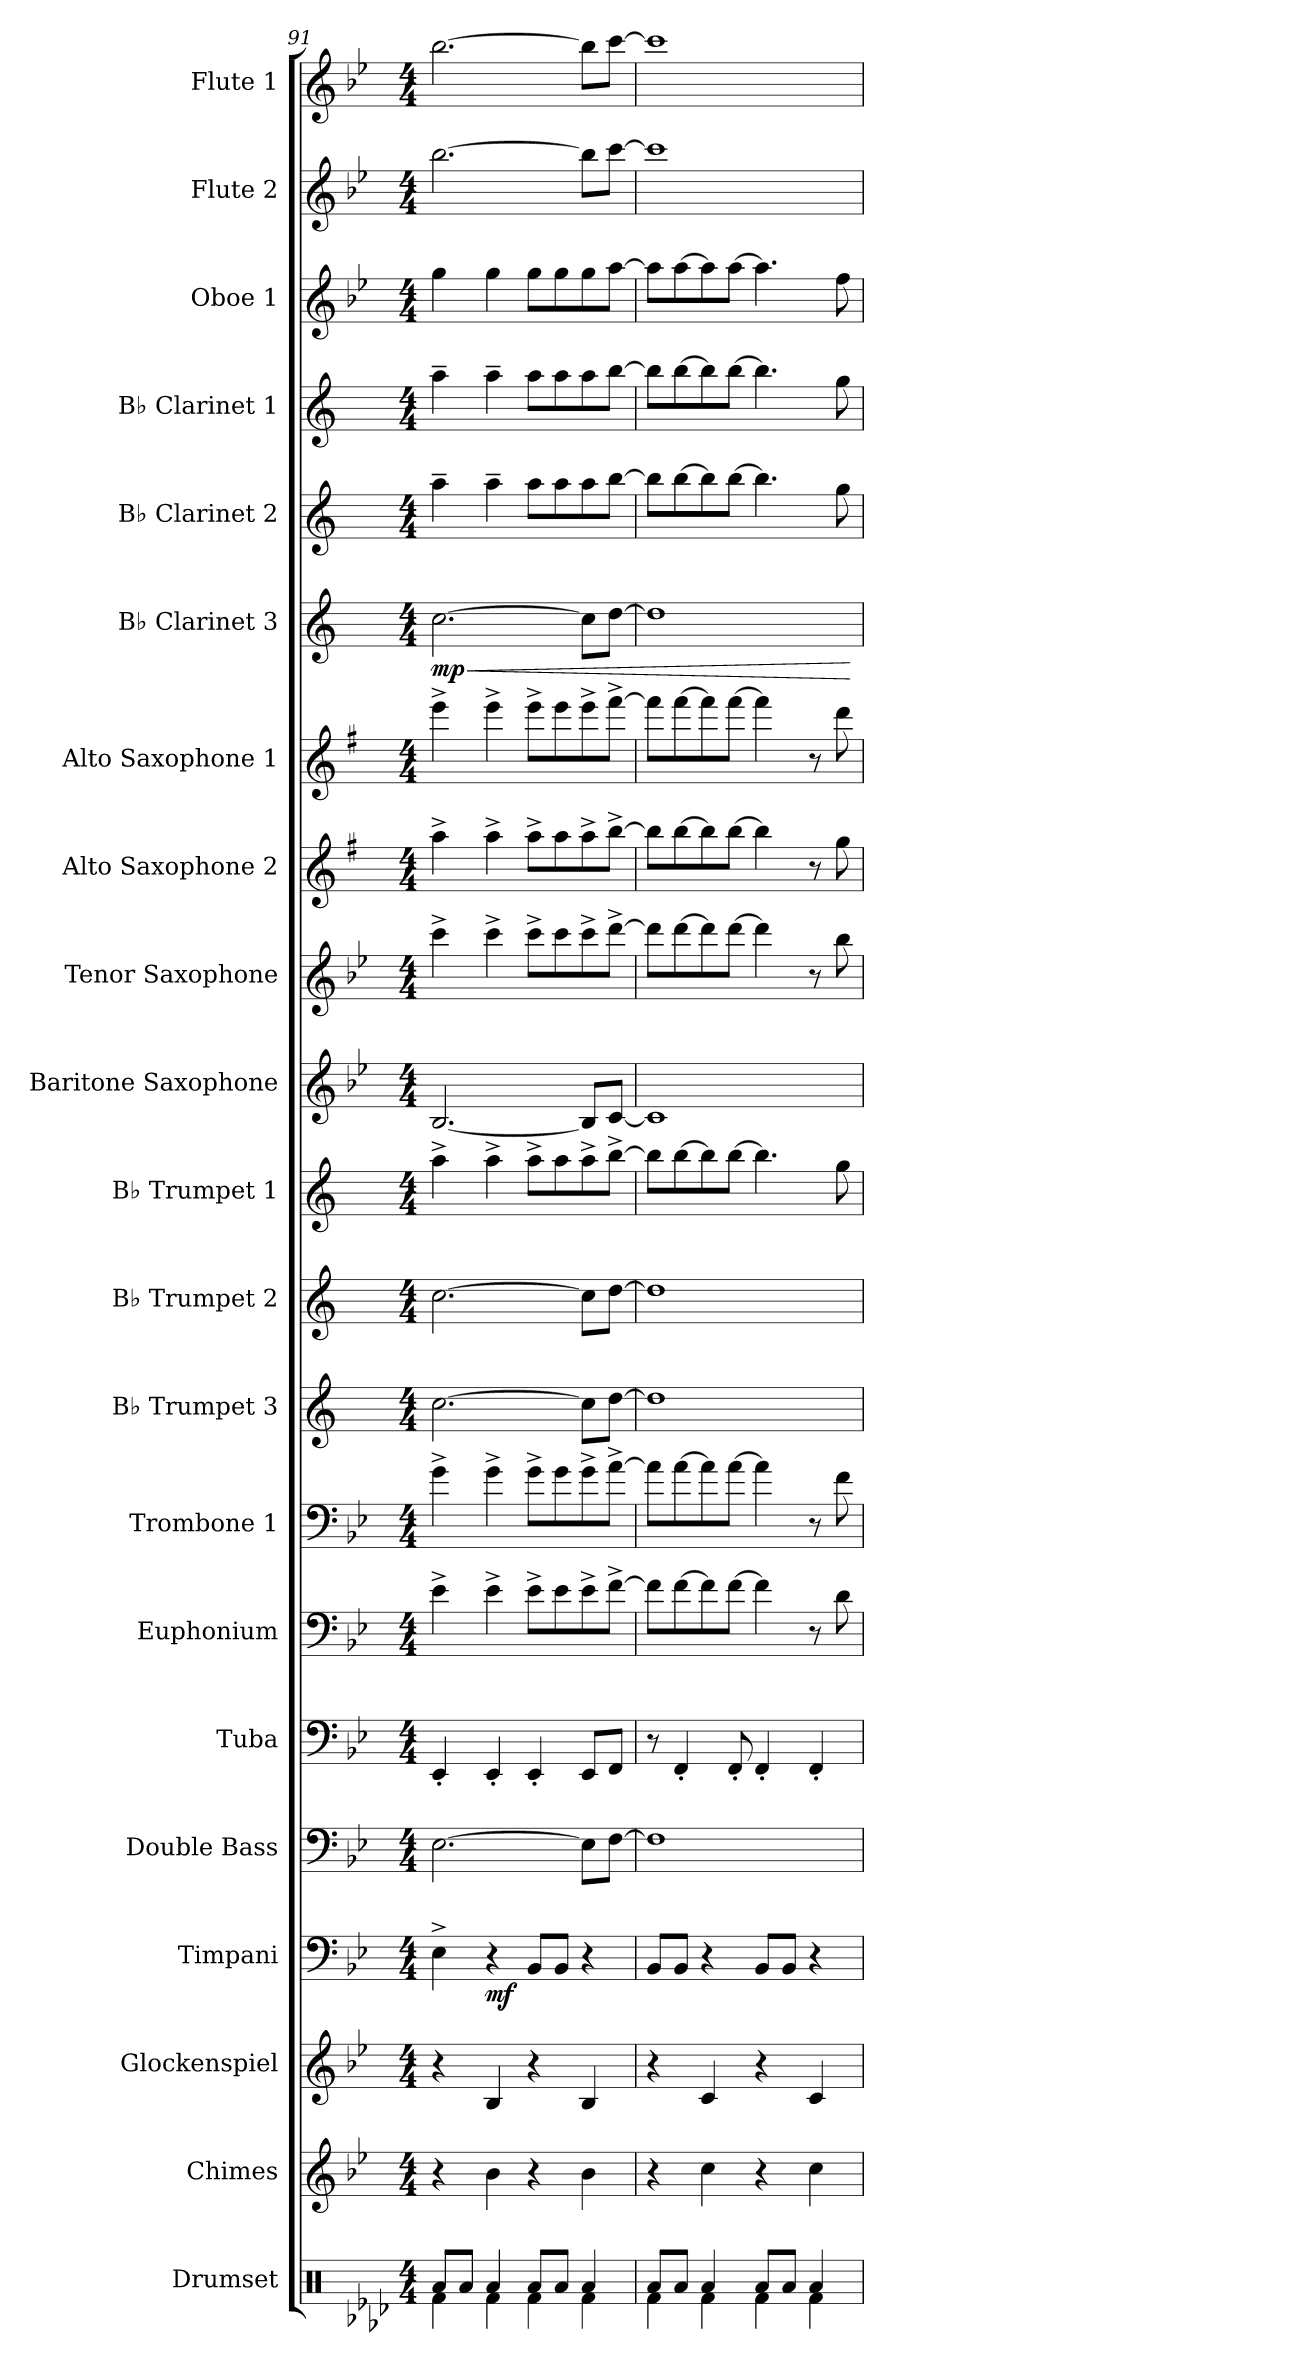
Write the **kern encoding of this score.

**kern	**kern	**kern	**kern	**dynam	**kern	**kern	**kern	**kern	**kern	**kern	**kern	**kern	**kern	**kern	**kern	**kern	**dynam	**kern	**kern	**kern	**kern	**kern
*part21	*part20	*part19	*part18	*part18	*part17	*part16	*part15	*part14	*part13	*part12	*part11	*part10	*part9	*part8	*part7	*part6	*part6	*part5	*part4	*part3	*part2	*part1
*staff21	*staff20	*staff19	*staff18	*staff18	*staff17	*staff16	*staff15	*staff14	*staff13	*staff12	*staff11	*staff10	*staff9	*staff8	*staff7	*staff6	*staff6	*staff5	*staff4	*staff3	*staff2	*staff1
*I"Drumset	*I"Chimes	*I"Glockenspiel	*I"Timpani	*	*I"Double Bass	*I"Tuba	*I"Euphonium	*I"Trombone 1	*I"B♭ Trumpet 3	*I"B♭ Trumpet 2	*I"B♭ Trumpet 1	*I"Baritone Saxophone	*I"Tenor Saxophone	*I"Alto Saxophone 2	*I"Alto Saxophone 1	*I"B♭ Clarinet 3	*	*I"B♭ Clarinet 2	*I"B♭ Clarinet 1	*I"Oboe 1	*I"Flute 2	*I"Flute 1
*I'D. Set	*I'Cme.	*I'Glk.	*I'Timp.	*	*I'Db.	*I'Tba.	*I'Euph.	*I'Tbn. 1	*I'B♭ Tpt. 3	*I'B♭ Tpt. 2	*I'B♭ Tpt. 1	*I'Bar. Sax.	*I'T. Sax.	*I'A. Sax. 2	*I'A. Sax. 1	*I'B♭ Cl. 3	*	*I'B♭ Cl. 2	*I'B♭ Cl. 1	*I'Ob. 1	*I'Fl. 2	*I'Fl. 1
*clefX	*clefG2	*clefG2	*clefF4	*	*clefF4	*clefF4	*clefF4	*clefF4	*clefG2	*clefG2	*clefG2	*clefG2	*clefG2	*clefG2	*clefG2	*clefG2	*	*clefG2	*clefG2	*clefG2	*clefG2	*clefG2
*	*	*ITrd-14c-24	*	*	*ITrd7c12	*	*	*	*ITrd1c2	*ITrd1c2	*ITrd1c2	*ITrd12c21	*ITrd8c14	*ITrd5c9	*ITrd5c9	*ITrd1c2	*	*ITrd1c2	*ITrd1c2	*	*	*
*k[b-e-a-d-]	*k[b-e-]	*k[b-e-]	*k[b-e-]	*	*k[b-e-]	*k[b-e-]	*k[b-e-]	*k[b-e-]	*k[b-e-]	*k[b-e-]	*k[b-e-]	*k[b-e-]	*k[b-e-]	*k[b-e-]	*k[b-e-]	*k[b-e-]	*	*k[b-e-]	*k[b-e-]	*k[b-e-]	*k[b-e-]	*k[b-e-]
*M4/4	*M4/4	*M4/4	*M4/4	*	*M4/4	*M4/4	*M4/4	*M4/4	*M4/4	*M4/4	*M4/4	*M4/4	*M4/4	*M4/4	*M4/4	*M4/4	*	*M4/4	*M4/4	*M4/4	*M4/4	*M4/4
=91	=91	=91	=91	=91	=91	=91	=91	=91	=91	=91	=91	=91	=91	=91	=91	=91	=91	=91	=91	=91	=91	=91
*^	*	*	*	*	*	*	*	*	*	*	*	*	*	*	*	*	*	*	*	*	*	*
!	!	!	!	!	!	!	!	!	!	!	!	!	!	!	!	!	!	!LO:HP:b	!	!	!	!	!
!	!	!	!	!	!	!	!	!	!	!	!	!	!	!	!	!	!	!LO:DY:n=1:b	!	!	!	!	!
8Ra/L	4Rf\	4r	4r	4E-^\	.	[2.EE-\	4EE-'/	4e-^\	4g^\	[2.b-\	[2.b-\	4gg^\	[2.BB-/	4cc^\	4cc^\	4gg^\	[2.b-\	< mp	4gg~\	4gg~\	4gg\	[2.bb-\	[2.bb-\
8Ra/J	.	.	.	.	.	.	.	.	.	.	.	.	.	.	.	.	.	.	.	.	.	.	.
!	!	!	!	!	!LO:DY:b	!	!	!	!	!	!	!	!	!	!	!	!	!	!	!	!	!	!
4Ra/	4Rf\	4b-\	4bb-/	4r	mf	.	4EE-'/	4e-^\	4g^\	.	.	4gg^\	.	4cc^\	4cc^\	4gg^\	.	.	4gg~\	4gg~\	4gg\	.	.
8Ra/L	4Rf\	4r	4r	8BB-/L	.	.	4EE-'/	8e-^\L	8g^\L	.	.	8gg^\L	.	8cc^\L	8cc^\L	8gg^\L	.	.	8gg\L	8gg\L	8gg\L	.	.
8Ra/J	.	.	.	8BB-/J	.	.	.	8e-\	8g\	.	.	8gg\	.	8cc\	8cc\	8gg\	.	.	8gg\	8gg\	8gg\	.	.
4Ra/	4Rf\	4b-\	4bb-/	4r	.	8EE-\L]	8EE-/L	8e-^\	8g^\	8b-\L]	8b-\L]	8gg^\	8BB-/L]	8cc^\	8cc^\	8gg^\	8b-\L]	.	8gg\	8gg\	8gg\	8bb-\L]	8bb-\L]
.	.	.	.	.	.	[8FF\J	8FF/J	[8f^\J	[8a^\J	[8cc\J	[8cc\J	[8aa^\J	[8C/J	[8dd^\J	[8dd^\J	[8aa^\J	[8cc\J	.	[8aa\J	[8aa\J	[8aa\J	[8ccc\J	[8ccc\J
!!LO:PB:g=z
=92	=92	=92	=92	=92	=92	=92	=92	=92	=92	=92	=92	=92	=92	=92	=92	=92	=92	=92	=92	=92	=92	=92	=92
8Ra/L	4Rf\	4r	4r	8BB-/L	.	1FF]	8r	8f\L]	8a\L]	1cc]	1cc]	8aa\L]	1C]	8dd\L]	8dd\L]	8aa\L]	1cc]	.	8aa\L]	8aa\L]	8aa\L]	1ccc]	1ccc]
8Ra/J	.	.	.	8BB-/J	.	.	4FF'/	[8f\	[8a\	.	.	[8aa\	.	[8dd\	[8dd\	[8aa\	.	.	[8aa\	[8aa\	[8aa\	.	.
4Ra/	4Rf\	4cc\	4ccc/	4r	.	.	.	8f\]	8a\]	.	.	8aa\]	.	8dd\]	8dd\]	8aa\]	.	.	8aa\]	8aa\]	8aa\]	.	.
.	.	.	.	.	.	.	8FF'/	[8f\J	[8a\J	.	.	[8aa\J	.	[8dd\J	[8dd\J	[8aa\J	.	.	[8aa\J	[8aa\J	[8aa\J	.	.
8Ra/L	4Rf\	4r	4r	8BB-/L	.	.	4FF'/	4f\]	4a\]	.	.	4.aa\]	.	4dd\]	4dd\]	4aa\]	.	.	4.aa\]	4.aa\]	4.aa\]	.	.
8Ra/J	.	.	.	8BB-/J	.	.	.	.	.	.	.	.	.	.	.	.	.	.	.	.	.	.	.
4Ra/	4Rf\	4cc\	4ccc/	4r	.	.	4FF'/	8r	8r	.	.	.	.	8r	8r	8r	.	.	.	.	.	.	.
.	.	.	.	.	.	.	.	8d\	8f\	.	.	8ff\	.	8b-\	8b-\	8ff\	.	.	8ff\	8ff\	8ff\	.	.
*v	*v	*	*	*	*	*	*	*	*	*	*	*	*	*	*	*	*	*	*	*	*	*	*
.	.	.	.	.	.	.	.	.	.	.	.	.	.	.	.	.	[	.	.	.	.	.
=	=	=	=	=	=	=	=	=	=	=	=	=	=	=	=	=	=	=	=	=	=	=
*-	*-	*-	*-	*-	*-	*-	*-	*-	*-	*-	*-	*-	*-	*-	*-	*-	*-	*-	*-	*-	*-	*-
